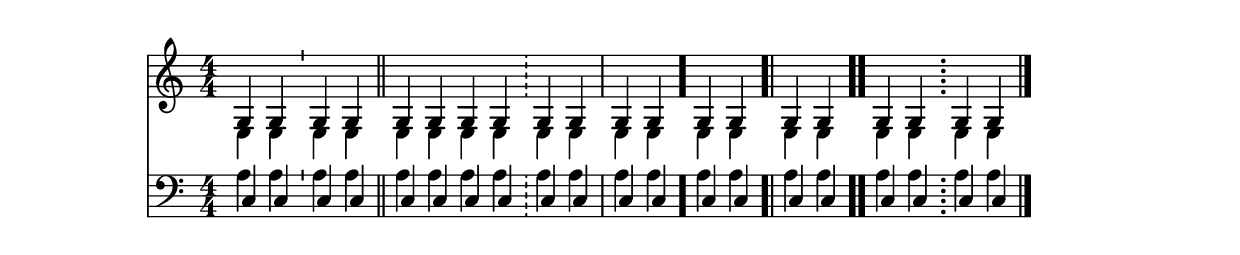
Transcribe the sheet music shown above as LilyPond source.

\version "2.18.2"

\language "english"

keyTime = {
    \time 4/4
    \numericTimeSignature
}

Soprano = \relative {
  \voiceOne
  \keyTime
    g4 g \bar "'" g g \bar "||"
  | g g \bar "" g g \bar "!"
  | g g \bar "|" g g \bar "."
  | g g \bar ".|" g g \bar ".."
  | g g \bar ";" g g
  \bar "|."
}

Alto = \relative {
  \voiceTwo
  \keyTime
    e4 e e e
  | e e e e
  | e e e e
  | e e e e
  | e e e e
}

Tenor = \relative {
  \voiceOne
  \keyTime
    c4 c c c
  | c c c c
  | c c c c
  | c c c c
  | c c c c
}

Bass = \relative {
  \voiceTwo
  \keyTime
    a4 a a a
  | a a a a
  | a a a a
  | a a a a
  | a a a a
}

\score
{
  <<
		\new Staff = "treble" \with {
	}
    <<
		\clef "treble"
		\new Voice = "SopranoVoice" \Soprano
		\new Voice = "AltoVoice" \Alto
	>>

		\new Staff = "bass" \with {
	}
    <<
		\clef "bass"
		\new Voice = "TenorVoice" \Tenor
		\new Voice = "BassVoice" \Bass
	>>

  >>
  
}